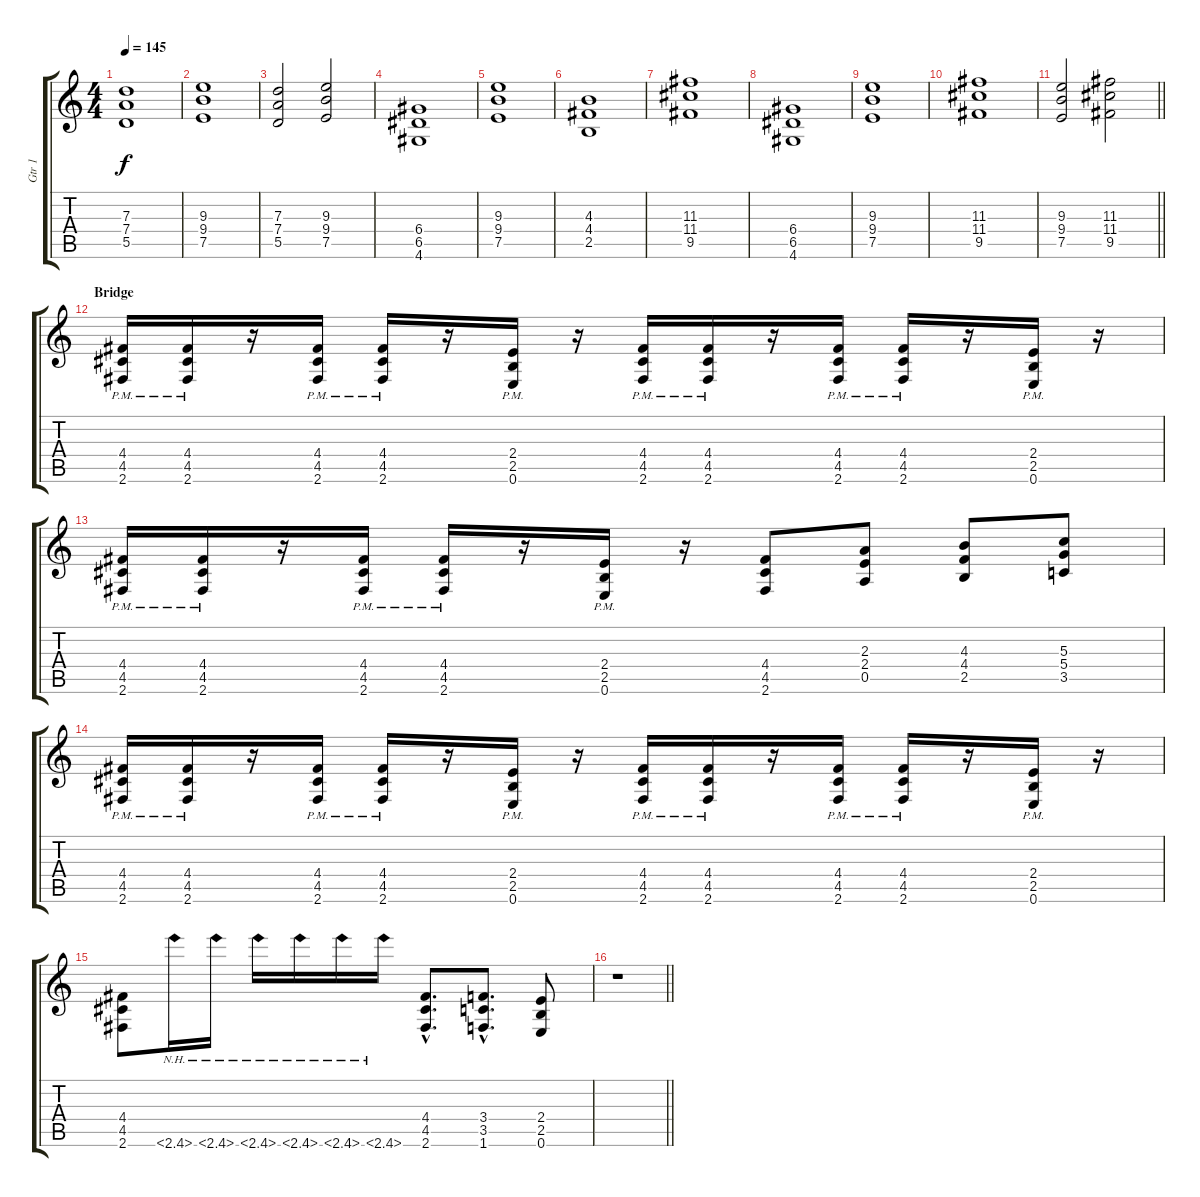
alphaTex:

\track ("Gtr 1" "Gtr 1") {instrument distortionguitar}
\staff {score tabs}
\tuning (E4 B3 G3 D3 A2 E2) {hide}
\ts (4 4)
\tempo 145
\clef g2
\ks c
(7.3 7.4 5.5).1{dy f} |
(9.3 9.4 7.5).1 |
(7.3 7.4 5.5).2 (9.3 9.4 7.5).2 |
(6.4 6.5 4.6).1 |
(9.3 9.4 7.5).1 |
(4.3 4.4 2.5).1 |
(11.3 11.4 9.5).1 |
(6.4 6.5 4.6).1 |
(9.3 9.4 7.5).1 |
(11.3 11.4 9.5).1 |
\barLineRight lightlight
(9.3 9.4 7.5).2 (11.3 11.4 9.5).2 |
\section ("" "Bridge")
(4.4{pm} 4.5{pm} 2.6{pm}).16{volume 12} (4.4{pm} 4.5{pm} 2.6{pm}).16 r.16 (4.4{pm} 4.5{pm} 2.6{pm}).16 (4.4{pm} 4.5{pm} 2.6{pm}).16 r.16 (2.4{pm} 2.5{pm} 0.6{pm}).16 r.16 (4.4{pm} 4.5{pm} 2.6{pm}).16 (4.4{pm} 4.5{pm} 2.6{pm}).16 r.16 (4.4{pm} 4.5{pm} 2.6{pm}).16 (4.4{pm} 4.5{pm} 2.6{pm}).16 r.16 (2.4{pm} 2.5{pm} 0.6{pm}).16 r.16 |
(4.4{pm} 4.5{pm} 2.6{pm}).16 (4.4{pm} 4.5{pm} 2.6{pm}).16 r.16 (4.4{pm} 4.5{pm} 2.6{pm}).16 (4.4{pm} 4.5{pm} 2.6{pm}).16 r.16 (2.4{pm} 2.5{pm} 0.6{pm}).16 r.16 (4.4 4.5 2.6).8 (2.3 2.4 0.5).8 (4.3 4.4 2.5).8 (5.3 5.4 3.5).8 |
(4.4{pm} 4.5{pm} 2.6{pm}).16 (4.4{pm} 4.5{pm} 2.6{pm}).16 r.16 (4.4{pm} 4.5{pm} 2.6{pm}).16 (4.4{pm} 4.5{pm} 2.6{pm}).16 r.16 (2.4{pm} 2.5{pm} 0.6{pm}).16 r.16 (4.4{pm} 4.5{pm} 2.6{pm}).16 (4.4{pm} 4.5{pm} 2.6{pm}).16 r.16 (4.4{pm} 4.5{pm} 2.6{pm}).16 (4.4{pm} 4.5{pm} 2.6{pm}).16 r.16 (2.4{pm} 2.5{pm} 0.6{pm}).16 r.16 |
(4.4 4.5 2.6).8 2.6{nh}.16 2.6{nh}.16 2.6{nh}.16 2.6{nh}.16 2.6{nh}.16 2.6{nh}.16 (4.4{hac} 4.5{hac} 2.6{hac}).8{d} (3.4{hac} 3.5{hac} 1.6{hac}).8{d} (2.4 2.5 0.6).8 |
\barLineRight lightlight
r.1
